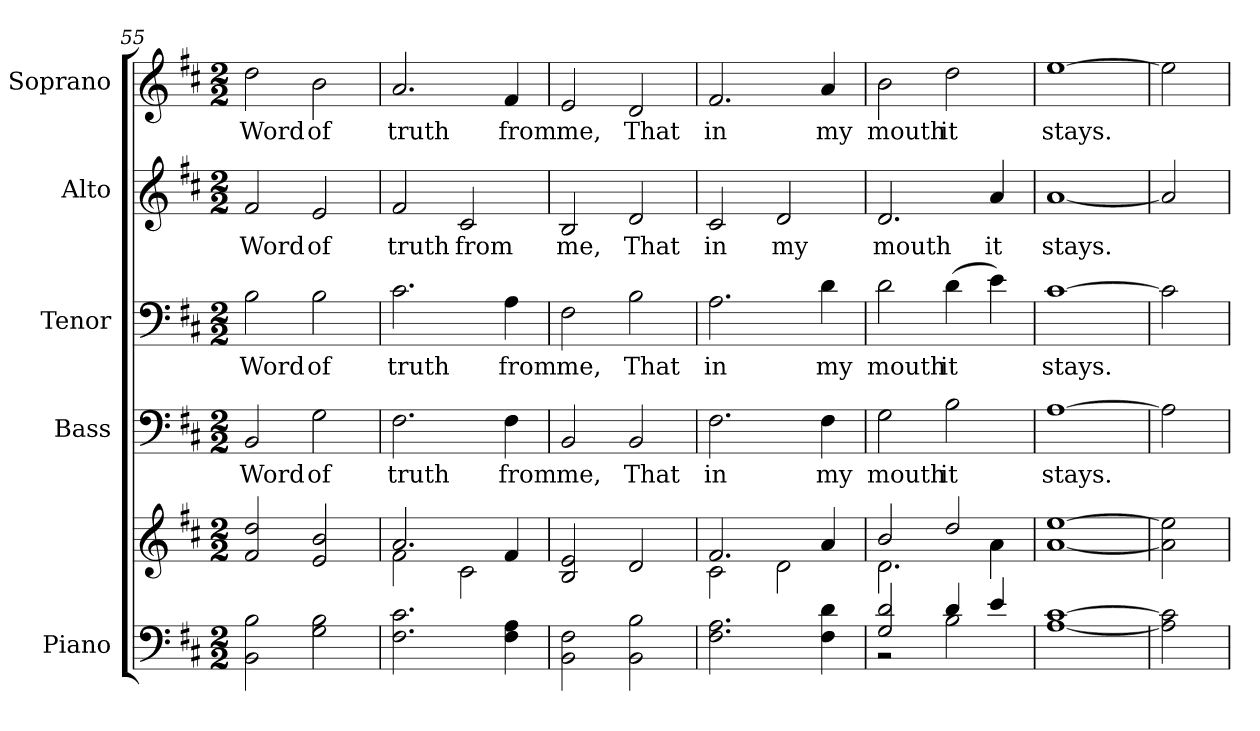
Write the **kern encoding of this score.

**kern	**kern	**kern	**text	**kern	**text	**kern	**text	**kern	**text
*part5	*part5	*part4	*part4	*part3	*part3	*part2	*part2	*part1	*part1
*staff6	*staff5	*staff4	*staff4	*staff3	*staff3	*staff2	*staff2	*staff1	*staff1
*I"Piano	*	*I"Bass	*	*I"Tenor	*	*I"Alto	*	*I"Soprano	*
*I'Pno.	*	*I'B.	*	*I'T.	*	*I'A.	*	*I'S.	*
*clefF4	*clefG2	*clefF4	*	*clefF4	*	*clefG2	*	*clefG2	*
*k[f#c#]	*k[f#c#]	*k[f#c#]	*	*k[f#c#]	*	*k[f#c#]	*	*k[f#c#]	*
*D:	*D:	*D:	*	*D:	*	*D:	*	*D:	*
*M2/2	*M2/2	*M2/2	*	*M2/2	*	*M2/2	*	*M2/2	*
=55	=55	=55	=55	=55	=55	=55	=55	=55	=55
!	!	!	!LO:LY:b:color=#000000	!	!	!	!	!	!
!	!	!	!	!	!LO:LY:b:color=#000000	!	!	!	!
!	!	!	!	!	!	!	!LO:LY:b:color=#000000	!	!
!	!	!	!	!	!	!	!	!	!LO:LY:b:color=#000000
2BBi\ 2Bi	2f#i/ 2ddi	2BBi/	Word	2Bi\	Word	2f#i/	Word	2ddi\	Word
!	!	!	!LO:LY:b:color=#000000	!	!	!	!	!	!
!	!	!	!	!	!LO:LY:b:color=#000000	!	!	!	!
!	!	!	!	!	!	!	!LO:LY:b:color=#000000	!	!
!	!	!	!	!	!	!	!	!	!LO:LY:b:color=#000000
2Gi\ 2Bi	2ei/ 2bi	2Gi\	of	2Bi\	of	2ei/	of	2bi\	of
=56	=56	=56	=56	=56	=56	=56	=56	=56	=56
*	*^	*	*	*	*	*	*	*	*
!	!	!	!	!LO:LY:b:color=#000000	!	!	!	!	!	!
!	!	!	!	!	!	!LO:LY:b:color=#000000	!	!	!	!
!	!	!	!	!	!	!	!	!LO:LY:b:color=#000000	!	!
!	!	!	!	!	!	!	!	!	!	!LO:LY:b:color=#000000
2.F#i\ 2.c#i	2.ai/	2f#i\	2.F#i\	truth	2.c#i\	truth	2f#i/	truth	2.ai/	truth
!	!	!	!	!	!	!	!	!LO:LY:b:color=#000000	!	!
.	.	2c#i\	.	.	.	.	2c#i/	from	.	.
!	!	!	!	!LO:LY:b:color=#000000	!	!	!	!	!	!
!	!	!	!	!	!	!LO:LY:b:color=#000000	!	!	!	!
!	!	!	!	!	!	!	!	!	!	!LO:LY:b:color=#000000
4F#i\ 4Ai	4f#i/	.	4F#i\	from	4Ai\	from	.	.	4f#i/	from
*	*v	*v	*	*	*	*	*	*	*	*
=57	=57	=57	=57	=57	=57	=57	=57	=57	=57
!	!	!	!LO:LY:b:color=#000000	!	!	!	!	!	!
!	!	!	!	!	!LO:LY:b:color=#000000	!	!	!	!
!	!	!	!	!	!	!	!LO:LY:b:color=#000000	!	!
!	!	!	!	!	!	!	!	!	!LO:LY:b:color=#000000
2BBi\ 2F#i	2Bi/ 2ei	2BBi/	me,	2F#i\	me,	2Bi/	me,	2ei/	me,
!	!	!	!LO:LY:b:color=#000000	!	!	!	!	!	!
!	!	!	!	!	!LO:LY:b:color=#000000	!	!	!	!
!	!	!	!	!	!	!	!LO:LY:b:color=#000000	!	!
!	!	!	!	!	!	!	!	!	!LO:LY:b:color=#000000
2BBi\ 2Bi	2di/	2BBi/	That	2Bi\	That	2di/	That	2di/	That
=58	=58	=58	=58	=58	=58	=58	=58	=58	=58
*	*^	*	*	*	*	*	*	*	*
!	!	!	!	!LO:LY:b:color=#000000	!	!	!	!	!	!
!	!	!	!	!	!	!LO:LY:b:color=#000000	!	!	!	!
!	!	!	!	!	!	!	!	!LO:LY:b:color=#000000	!	!
!	!	!	!	!	!	!	!	!	!	!LO:LY:b:color=#000000
2.F#i\ 2.Ai	2.f#i/	2c#i\	2.F#i\	in	2.Ai\	in	2c#i/	in	2.f#i/	in
!	!	!	!	!	!	!	!	!LO:LY:b:color=#000000	!	!
.	.	2di\	.	.	.	.	2di/	my	.	.
!	!	!	!	!LO:LY:b:color=#000000	!	!	!	!	!	!
!	!	!	!	!	!	!LO:LY:b:color=#000000	!	!	!	!
!	!	!	!	!	!	!	!	!	!	!LO:LY:b:color=#000000
4F#i\ 4di	4ai/	.	4F#i\	my	4di\	my	.	.	4ai/	my
!!LO:PB:g=z
=59	=59	=59	=59	=59	=59	=59	=59	=59	=59	=59
*^	*	*	*	*	*	*	*	*	*	*
!	!	!	!	!	!LO:LY:b:color=#000000	!	!	!	!	!	!
!	!	!	!	!	!	!	!LO:LY:b:color=#000000	!	!	!	!
!	!	!	!	!	!	!	!	!	!LO:LY:b:color=#000000	!	!
!	!	!	!	!	!	!	!	!	!	!	!LO:LY:b:color=#000000
2Gi/ 2di	2r	2bi/	2.di\	2Gi\	mouth	2di\	mouth	2.di/	mouth	2bi\	mouth
!	!	!	!	!	!LO:LY:b:color=#000000	!	!	!	!	!	!
!	!	!	!	!	!	!	!LO:LY:b:color=#000000	!	!	!	!
!	!	!	!	!	!	!	!	!	!	!	!LO:LY:b:color=#000000
4di/	2Bi\	2ddi/	.	2Bi\	it	(4di\	it	.	.	2ddi\	it
!	!	!	!	!	!	!	!	!	!LO:LY:b:color=#000000	!	!
4ei/	.	.	4ai\	.	.	4ei\)	.	4ai/	it	.	.
*v	*v	*	*	*	*	*	*	*	*	*	*
*	*v	*v	*	*	*	*	*	*	*	*
=60	=60	=60	=60	=60	=60	=60	=60	=60	=60
*	*^	*	*	*	*	*	*	*	*
!	!	!	!	!LO:LY:b:color=#000000	!	!	!	!	!	!
*	*v	*v	*	*	*	*	*	*	*	*
*	*^	*	*	*	*	*	*	*	*
!	!	!	!	!	!	!LO:LY:b:color=#000000	!	!	!	!
*	*v	*v	*	*	*	*	*	*	*	*
*	*^	*	*	*	*	*	*	*	*
!	!	!	!	!	!	!	!	!LO:LY:b:color=#000000	!	!
*	*v	*v	*	*	*	*	*	*	*	*
*	*^	*	*	*	*	*	*	*	*
!	!	!	!	!	!	!	!	!	!	!LO:LY:b:color=#000000
*	*v	*v	*	*	*	*	*	*	*	*
[1Ai [1c#i	[1ai [1eei	[1Ai	stays.	[1c#i	stays.	[1ai	stays.	[1eei	stays.
=61	=61	=61	=61	=61	=61	=61	=61	=61	=61
2Ai] 2c#i]	2ai] 2eei]	2Ai]	.	2c#i]	.	2ai]	.	2eei]	.
=	=	=	=	=	=	=	=	=	=
*-	*-	*-	*-	*-	*-	*-	*-	*-	*-
